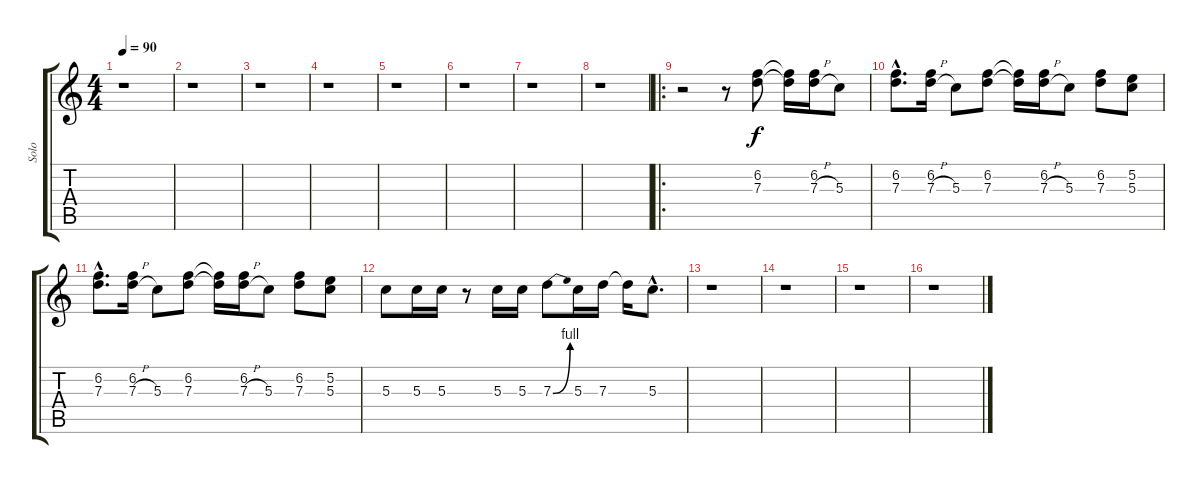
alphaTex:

\track ("Solo" "Solo") {instrument electricguitarmuted}
\staff {score tabs}
\tuning (E4 B3 G3 D3 A2 E2) {hide}
\ts (4 4)
\tempo 90
\clef g2
\ks c
r.1{dy f} |
r.1 |
r.1 |
r.1 |
r.1 |
r.1 |
r.1 |
r.1 |
\ro
r.2 r.8 (6.2 7.3).8 (6.2{t} 7.3{t}).16 (6.2 7.3{h}).16 5.3.8 |
(6.2{hac} 7.3{hac}).8{d} (6.2 7.3{h}).16 5.3.8 (6.2 7.3).8 (6.2{t} 7.3{t}).16 (6.2 7.3{h}).16 5.3.8 (6.2 7.3).8 (5.2 5.3).8 |
(6.2{hac} 7.3{hac}).8{d} (6.2 7.3{h}).16 5.3.8 (6.2 7.3).8 (6.2{t} 7.3{t}).16 (6.2 7.3{h}).16 5.3.8 (6.2 7.3).8 (5.2 5.3).8 |
5.3.8 5.3.16 5.3.16 r.8 5.3.16 5.3.16 7.3{be (bend 0 0 60 4)}.8 5.3.16 7.3.16 7.3{t}.16 5.3{hac}.8{d} |
r.1 |
r.1 |
r.1 |
r.1
